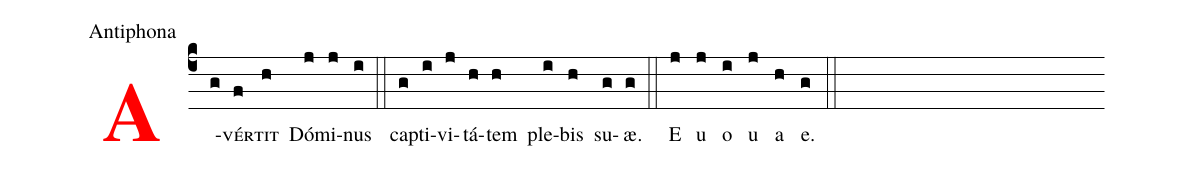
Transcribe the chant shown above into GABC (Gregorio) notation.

office-part: Antiphona;
%%
<v>\bf\textcolor{red}{A}</v>(c4g)<v>\sc{vér}</v>(f)<v>\sc{tit}</v>(h) Dó(j)mi(j)nus(i) (::) cap(g)ti(i)vi(j)tá(h)tem(h) ple(i)bis(h) su(g)æ.(g)  (::) E(j) u(j) o(i) u(j) a(h) e.(g) (::)
